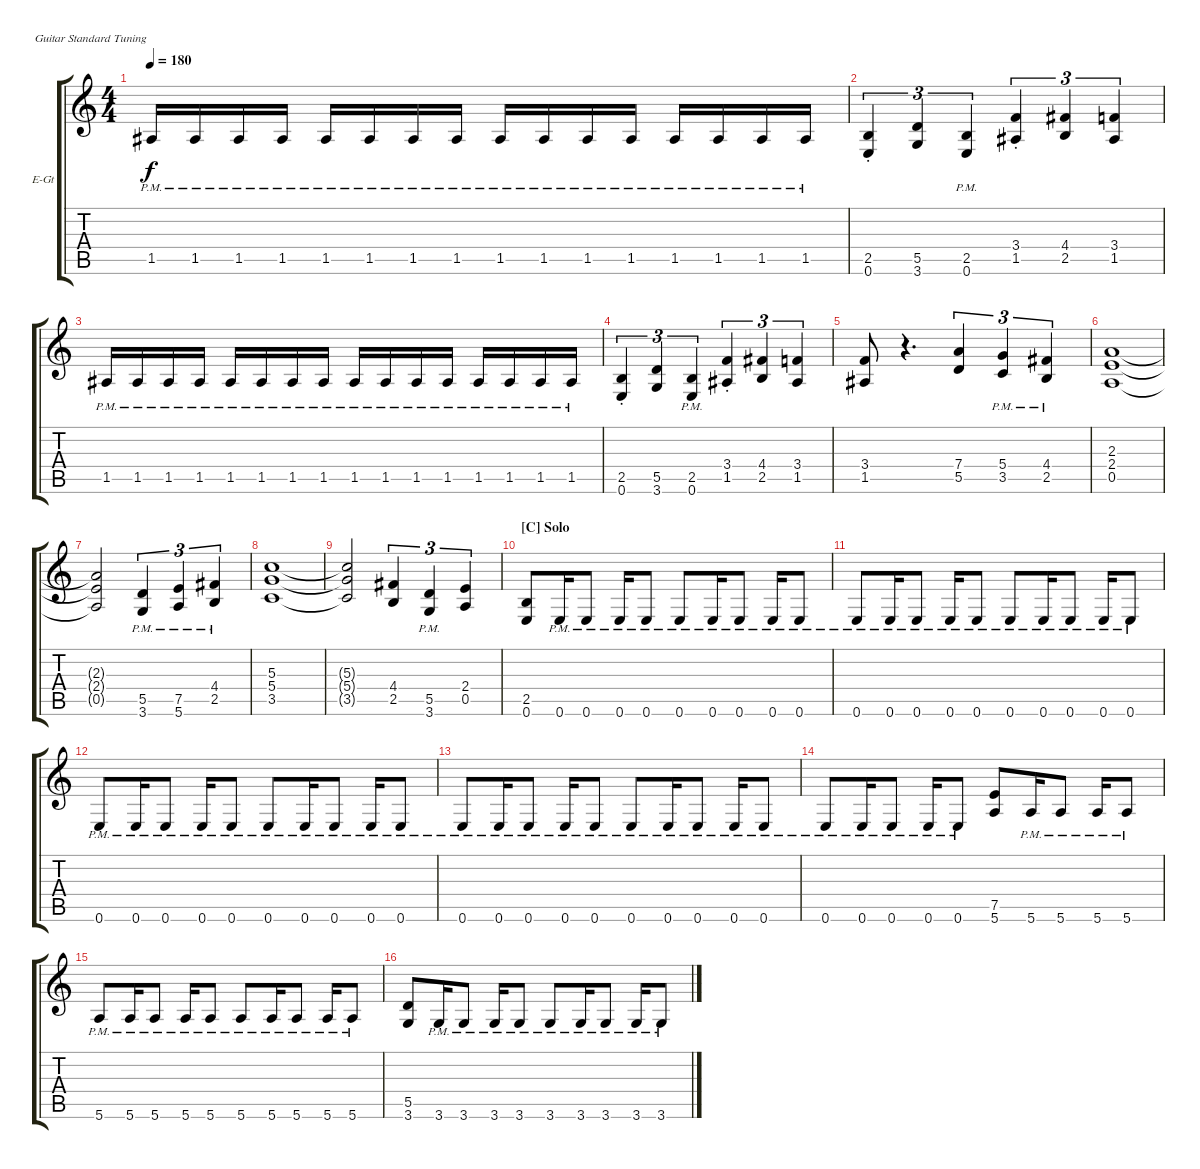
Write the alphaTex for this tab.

\bracketExtendMode groupsimilarinstruments
\firstSystemTrackNameOrientation horizontal
\otherSystemsTrackNameOrientation horizontal
\track ("Rhythm R" "E-Gt") {instrument overdrivenguitar}
\staff {score tabs}
\tuning (E4 B3 G3 D3 A2 E2)
\ts (4 4)
\tempo 180
\clef g2
\scale
1.03909
\ks c
1.5{pm}.16{dy f} 1.5{pm}.16 1.5{pm}.16 1.5{pm}.16 1.5{pm}.16 1.5{pm}.16 1.5{pm}.16 1.5{pm}.16 1.5{pm}.16 1.5{pm}.16 1.5{pm}.16 1.5{pm}.16 1.5{pm}.16 1.5{pm}.16 1.5{pm}.16 1.5{pm}.16 |
\scale
0.960908 (2.5{st} 0.6).4{tu (3 2)} (5.5 3.6).4{tu (3 2)} (0.6{pm} 2.5{pm}).4{tu (3 2)} (3.4{st} 1.5).4{tu (3 2)} (4.4 2.5).4{tu (3 2)} (3.4 1.5).4{tu (3 2)} |
\scale
1.03909 1.5{pm}.16 1.5{pm}.16 1.5{pm}.16 1.5{pm}.16 1.5{pm}.16 1.5{pm}.16 1.5{pm}.16 1.5{pm}.16 1.5{pm}.16 1.5{pm}.16 1.5{pm}.16 1.5{pm}.16 1.5{pm}.16 1.5{pm}.16 1.5{pm}.16 1.5{pm}.16 |
\scale
0.960908 (2.5{st} 0.6).4{tu (3 2)} (5.5 3.6).4{tu (3 2)} (0.6{pm} 2.5{pm}).4{tu (3 2)} (3.4{st} 1.5).4{tu (3 2)} (4.4 2.5).4{tu (3 2)} (3.4 1.5).4{tu (3 2)} |
\scale
1.03909 (3.4 1.5).8 r.4{d} (7.4 5.5).4{tu (3 2)} (5.4{pm} 3.5{pm}).4{tu (3 2)} (4.4{pm} 2.5{pm}).4{tu (3 2)} |
\scale
0.960908 (2.3 2.4 0.5).1 |
\scale
1.03909 (2.3{t} 2.4{t} 0.5{t}).2 (5.5{pm} 3.6{pm}).4{tu (3 2)} (7.5{pm} 5.6{pm}).4{tu (3 2)} (4.4{pm} 2.5{pm}).4{tu (3 2)} |
\scale
0.960908 (5.3 5.4 3.5).1 |
\scale
1.03909 (5.3{t} 5.4{t} 3.5{t}).2 (4.4 2.5).4{tu (3 2)} (5.5{pm} 3.6{pm}).4{tu (3 2)} (2.4 0.5).4{tu (3 2)} |
\section ("C" "Solo")
\scale
0.960908 (2.5 0.6).8 0.6{pm}.16 0.6{pm}.8 0.6{pm}.16 0.6{pm}.8 0.6{pm}.8 0.6{pm}.16 0.6{pm}.8 0.6{pm}.16 0.6{pm}.8 |
\scale
1.03909 0.6{pm}.8 0.6{pm}.16 0.6{pm}.8 0.6{pm}.16 0.6{pm}.8 0.6{pm}.8 0.6{pm}.16 0.6{pm}.8 0.6{pm}.16 0.6{pm}.8 |
\scale
0.960908 0.6{pm}.8 0.6{pm}.16 0.6{pm}.8 0.6{pm}.16 0.6{pm}.8 0.6{pm}.8 0.6{pm}.16 0.6{pm}.8 0.6{pm}.16 0.6{pm}.8 |
\scale
1.03909 0.6{pm}.8 0.6{pm}.16 0.6{pm}.8 0.6{pm}.16 0.6{pm}.8 0.6{pm}.8 0.6{pm}.16 0.6{pm}.8 0.6{pm}.16 0.6{pm}.8 |
\scale
0.960908 0.6{pm}.8 0.6{pm}.16 0.6{pm}.8 0.6{pm}.16 0.6{pm}.8 (7.5 5.6).8 5.6{pm}.16 5.6{pm}.8 5.6{pm}.16 5.6{pm}.8 |
\scale
1.03909 5.6{pm}.8 5.6{pm}.16 5.6{pm}.8 5.6{pm}.16 5.6{pm}.8 5.6{pm}.8 5.6{pm}.16 5.6{pm}.8 5.6{pm}.16 5.6{pm}.8 |
\scale
0.960908 (5.5 3.6).8 3.6{pm}.16 3.6{pm}.8 3.6{pm}.16 3.6{pm}.8 3.6{pm}.8 3.6{pm}.16 3.6{pm}.8 3.6{pm}.16 3.6{pm}.8
